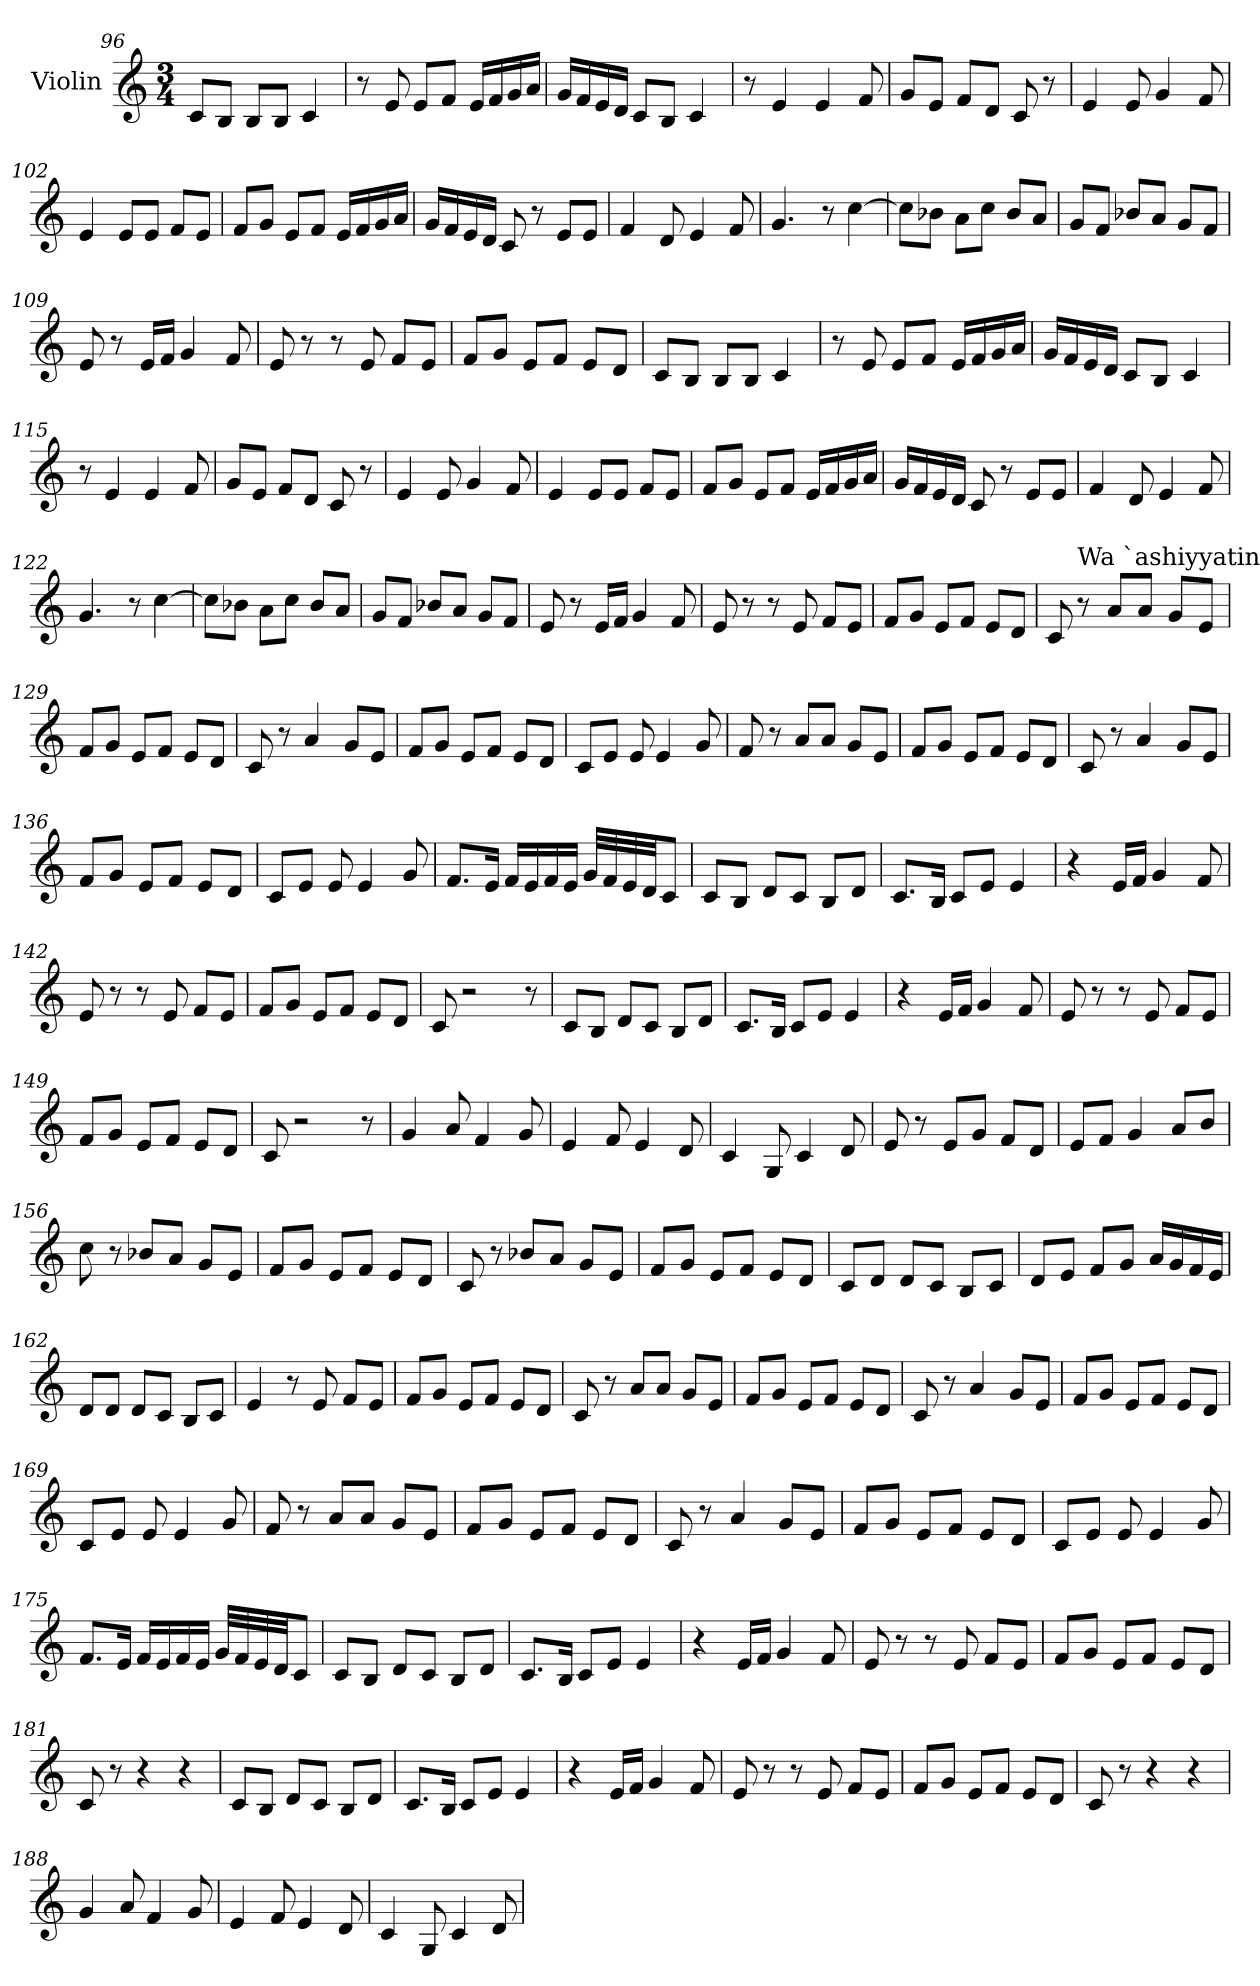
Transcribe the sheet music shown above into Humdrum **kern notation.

**kern
*part1
*staff1
*I"Violin
*clefG2
*k[]
*C:
*M3/4
=96
8c/L
8B/J
8B/L
8B/J
4c/
=97
8r
8e/
8e/L
8f/J
16e/LL
16f/
16g/
16a/JJ
=98
16g/LL
16f/
16e/
16d/JJ
8c/L
8B/J
4c/
=99
8r
4e/
4e/
8f/
!!LO:LB:g=z
=100
8g/L
8e/J
8f/L
8d/J
8c/
8r
=101
4e/
8e/
4g/
8f/
=102
4e/
8e/L
8e/J
8f/L
8e/J
=103
8f/L
8g/J
8e/L
8f/J
16e/LL
16f/
16g/
16a/JJ
=104
16g/LL
16f/
16e/
16d/JJ
8c/
8r
8e/L
8e/J
=105
4f/
8d/
4e/
8f/
!!LO:LB:g=z
=106
4.g/
8r
[4cc\
=107
8cc\L]
8b-X\J
8a\L
8cc\J
8b-/L
8a/J
=108
8g/L
8f/J
8b-X/L
8a/J
8g/L
8f/J
=109
8e/
8r
16e/LL
16f/JJ
4g/
8f/
=110
8e/
8r
8r
8e/
8f/L
8e/J
=111
8f/L
8g/J
8e/L
8f/J
8e/L
8d/J
!!LO:LB:g=z
=112
8c/L
8B/J
8B/L
8B/J
4c/
=113
8r
8e/
8e/L
8f/J
16e/LL
16f/
16g/
16a/JJ
=114
16g/LL
16f/
16e/
16d/JJ
8c/L
8B/J
4c/
=115
8r
4e/
4e/
8f/
=116
8g/L
8e/J
8f/L
8d/J
8c/
8r
=117
4e/
8e/
4g/
8f/
!!LO:LB:g=z
=118
4e/
8e/L
8e/J
8f/L
8e/J
=119
8f/L
8g/J
8e/L
8f/J
16e/LL
16f/
16g/
16a/JJ
=120
16g/LL
16f/
16e/
16d/JJ
8c/
8r
8e/L
8e/J
=121
4f/
8d/
4e/
8f/
=122
4.g/
8r
[4cc\
=123
8cc\L]
8b-X\J
8a\L
8cc\J
8b-/L
8a/J
!!LO:LB:g=z
=124
8g/L
8f/J
8b-X/L
8a/J
8g/L
8f/J
=125
8e/
8r
16e/LL
16f/JJ
4g/
8f/
=126
8e/
8r
8r
8e/
8f/L
8e/J
=127
8f/L
8g/J
8e/L
8f/J
8e/L
8d/J
=128
8c/
!LO:TX:a:t=Wa `ashiyyatin
8r
8a/L
8a/J
8g/L
8e/J
=129
8f/L
8g/J
8e/L
8f/J
8e/L
8d/J
!!LO:LB:g=z
=130
8c/
8r
4a/
8g/L
8e/J
=131
8f/L
8g/J
8e/L
8f/J
8e/L
8d/J
=132
8c/L
8e/J
8e/
4e/
8g/
=133
8f/
8r
8a/L
8a/J
8g/L
8e/J
=134
8f/L
8g/J
8e/L
8f/J
8e/L
8d/J
=135
8c/
8r
4a/
8g/L
8e/J
!!LO:PB:g=z
=136
8f/L
8g/J
8e/L
8f/J
8e/L
8d/J
=137
8c/L
8e/J
8e/
4e/
8g/
=138
8.f/L
16e/Jk
16f/LL
16e/
16f/
16e/JJ
32g/LLL
32f/
32e/
32d/JJ
8c/J
=139
8c/L
8B/J
8d/L
8c/J
8B/L
8d/J
=140
8.c/L
16B/Jk
8c/L
8e/J
4e/
!!LO:LB:g=z
=141
4r
16e/LL
16f/JJ
4g/
8f/
=142
8e/
8r
8r
8e/
8f/L
8e/J
=143
8f/L
8g/J
8e/L
8f/J
8e/L
8d/J
=144
8c/
2r
8r
=145
8c/L
8B/J
8d/L
8c/J
8B/L
8d/J
=146
8.c/L
16B/Jk
8c/L
8e/J
4e/
!!LO:LB:g=z
=147
4r
16e/LL
16f/JJ
4g/
8f/
=148
8e/
8r
8r
8e/
8f/L
8e/J
=149
8f/L
8g/J
8e/L
8f/J
8e/L
8d/J
=150
8c/
2r
8r
=151
4g/
8a/
4f/
8g/
=152
4e/
8f/
4e/
8d/
!!LO:LB:g=z
=153
4c/
8G/
4c/
8d/
=154
8e/
8r
8e/L
8g/J
8f/L
8d/J
=155
8e/L
8f/J
4g/
8a/L
8b/J
=156
8cc\
8r
8b-X/L
8a/J
8g/L
8e/J
=157
8f/L
8g/J
8e/L
8f/J
8e/L
8d/J
=158
8c/
8r
8b-X/L
8a/J
8g/L
8e/J
!!LO:LB:g=z
=159
8f/L
8g/J
8e/L
8f/J
8e/L
8d/J
=160
8c/L
8d/J
8d/L
8c/J
8B/L
8c/J
=161
8d/L
8e/J
8f/L
8g/J
16a/LL
16g/
16f/
16e/JJ
=162
8d/L
8d/J
8d/L
8c/J
8B/L
8c/J
=163
4e/
8r
8e/
8f/L
8e/J
=164
8f/L
8g/J
8e/L
8f/J
8e/L
8d/J
!!LO:LB:g=z
=165
8c/
8r
8a/L
8a/J
8g/L
8e/J
=166
8f/L
8g/J
8e/L
8f/J
8e/L
8d/J
=167
8c/
8r
4a/
8g/L
8e/J
=168
8f/L
8g/J
8e/L
8f/J
8e/L
8d/J
=169
8c/L
8e/J
8e/
4e/
8g/
=170
8f/
8r
8a/L
8a/J
8g/L
8e/J
!!LO:LB:g=z
=171
8f/L
8g/J
8e/L
8f/J
8e/L
8d/J
=172
8c/
8r
4a/
8g/L
8e/J
=173
8f/L
8g/J
8e/L
8f/J
8e/L
8d/J
=174
8c/L
8e/J
8e/
4e/
8g/
=175
8.f/L
16e/Jk
16f/LL
16e/
16f/
16e/JJ
32g/LLL
32f/
32e/
32d/JJ
8c/J
!!LO:LB:g=z
=176
8c/L
8B/J
8d/L
8c/J
8B/L
8d/J
=177
8.c/L
16B/Jk
8c/L
8e/J
4e/
=178
4r
16e/LL
16f/JJ
4g/
8f/
=179
8e/
8r
8r
8e/
8f/L
8e/J
=180
8f/L
8g/J
8e/L
8f/J
8e/L
8d/J
=181
8c/
8r
4r
4r
!!LO:PB:g=z
=182
8c/L
8B/J
8d/L
8c/J
8B/L
8d/J
=183
8.c/L
16B/Jk
8c/L
8e/J
4e/
=184
4r
16e/LL
16f/JJ
4g/
8f/
=185
8e/
8r
8r
8e/
8f/L
8e/J
=186
8f/L
8g/J
8e/L
8f/J
8e/L
8d/J
=187
8c/
8r
4r
4r
!!LO:LB:g=z
=188
4g/
8a/
4f/
8g/
=189
4e/
8f/
4e/
8d/
=190
4c/
8G/
4c/
8d/
=
*-
